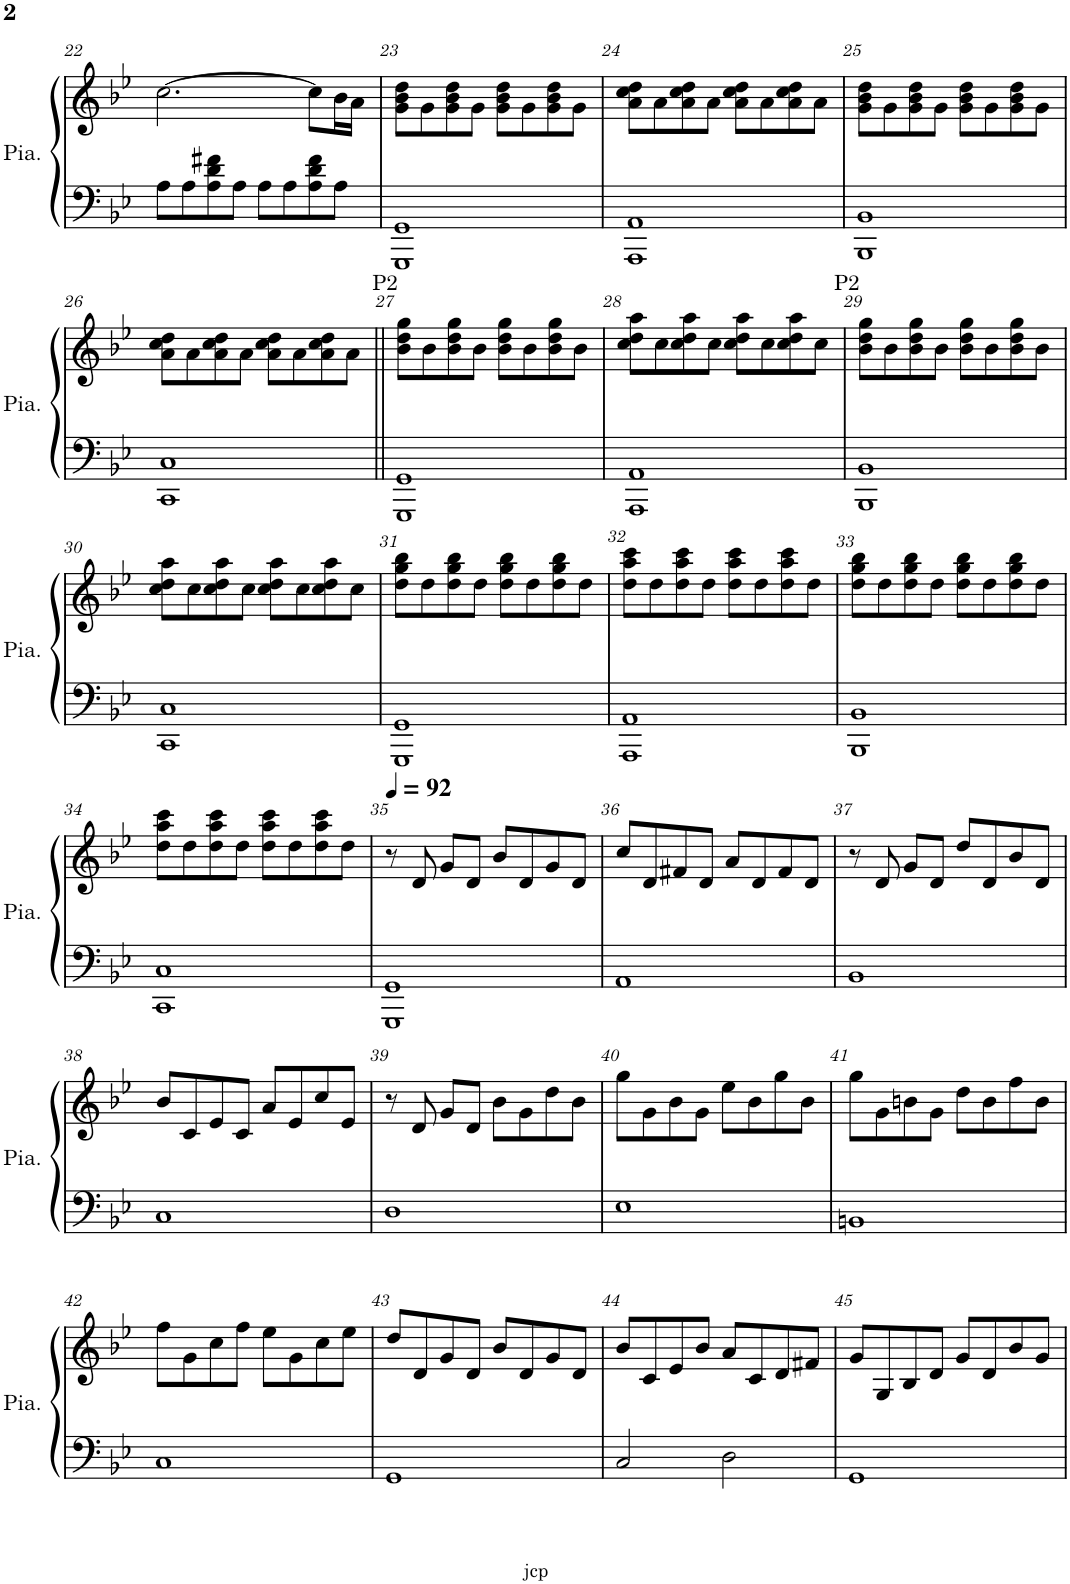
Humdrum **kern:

**kern	**kern
*part1	*part1
*staff2	*staff1
*I"Piano	*
*I'Pia.	*
!!LO:PB:g=z
*clefF4	*clefG2
*k[b-e-]	*k[b-e-]
*M4/4	*M4/4
=22	=22
8A\L	[2.cc\
8A\	.
8A\ 8d\ 8f#X\	.
8A\J	.
8A\L	.
8A\	.
8A\ 8d\ 8f#\	8cc\L]
8A\J	16b-\L
.	16a\JJ
=23	=23
1GGG 1GG	8g\ 8b-\ 8dd\L
.	8g\
.	8g\ 8b-\ 8dd\
.	8g\J
.	8g\ 8b-\ 8dd\L
.	8g\
.	8g\ 8b-\ 8dd\
.	8g\J
=24	=24
1AAA 1AA	8a\ 8cc\ 8dd\L
.	8a\
.	8a\ 8cc\ 8dd\
.	8a\J
.	8a\ 8cc\ 8dd\L
.	8a\
.	8a\ 8cc\ 8dd\
.	8a\J
=25	=25
1BBB- 1BB-	8g\ 8b-\ 8dd\L
.	8g\
.	8g\ 8b-\ 8dd\
.	8g\J
.	8g\ 8b-\ 8dd\L
.	8g\
.	8g\ 8b-\ 8dd\
.	8g\J
!!LO:LB:g=z
=26	=26
1CC 1C	8a\ 8cc\ 8dd\L
.	8a\
.	8a\ 8cc\ 8dd\
.	8a\J
.	8a\ 8cc\ 8dd\L
.	8a\
.	8a\ 8cc\ 8dd\
.	8a\J
=27||	=27||
!	!LO:TX:a:t=P2
1GGG 1GG	8b-\ 8dd\ 8gg\L
.	8b-\
.	8b-\ 8dd\ 8gg\
.	8b-\J
.	8b-\ 8dd\ 8gg\L
.	8b-\
.	8b-\ 8dd\ 8gg\
.	8b-\J
=28	=28
1AAA 1AA	8cc\ 8dd\ 8aa\L
.	8cc\
.	8cc\ 8dd\ 8aa\
.	8cc\J
.	8cc\ 8dd\ 8aa\L
.	8cc\
.	8cc\ 8dd\ 8aa\
.	8cc\J
=29	=29
!	!LO:TX:a:t=P2
1BBB- 1BB-	8b-\ 8dd\ 8gg\L
.	8b-\
.	8b-\ 8dd\ 8gg\
.	8b-\J
.	8b-\ 8dd\ 8gg\L
.	8b-\
.	8b-\ 8dd\ 8gg\
.	8b-\J
!!LO:LB:g=z
=30	=30
1CC 1C	8cc\ 8dd\ 8aa\L
.	8cc\
.	8cc\ 8dd\ 8aa\
.	8cc\J
.	8cc\ 8dd\ 8aa\L
.	8cc\
.	8cc\ 8dd\ 8aa\
.	8cc\J
=31	=31
1GGG 1GG	8dd\ 8gg\ 8bb-\L
.	8dd\
.	8dd\ 8gg\ 8bb-\
.	8dd\J
.	8dd\ 8gg\ 8bb-\L
.	8dd\
.	8dd\ 8gg\ 8bb-\
.	8dd\J
=32	=32
1AAA 1AA	8dd\ 8aa\ 8ccc\L
.	8dd\
.	8dd\ 8aa\ 8ccc\
.	8dd\J
.	8dd\ 8aa\ 8ccc\L
.	8dd\
.	8dd\ 8aa\ 8ccc\
.	8dd\J
=33	=33
1BBB- 1BB-	8dd\ 8gg\ 8bb-\L
.	8dd\
.	8dd\ 8gg\ 8bb-\
.	8dd\J
.	8dd\ 8gg\ 8bb-\L
.	8dd\
.	8dd\ 8gg\ 8bb-\
.	8dd\J
!!LO:LB:g=z
=34	=34
1CC 1C	8dd\ 8aa\ 8ccc\L
.	8dd\
.	8dd\ 8aa\ 8ccc\
.	8dd\J
.	8dd\ 8aa\ 8ccc\L
.	8dd\
.	8dd\ 8aa\ 8ccc\
.	8dd\J
=35	=35
*	*MM92
1GGG 1GG	8r
.	8d/
.	8g/L
.	8d/J
.	8b-/L
.	8d/
.	8g/
.	8d/J
=36	=36
1AA	8cc/L
.	8d/
.	8f#X/
.	8d/J
.	8a/L
.	8d/
.	8f#/
.	8d/J
=37	=37
1BB-	8r
.	8d/
.	8g/L
.	8d/J
.	8dd/L
.	8d/
.	8b-/
.	8d/J
!!LO:LB:g=z
=38	=38
1C	8b-/L
.	8c/
.	8e-/
.	8c/J
.	8a/L
.	8e-/
.	8cc/
.	8e-/J
=39	=39
1D	8r
.	8d/
.	8g/L
.	8d/J
.	8b-\L
.	8g\
.	8dd\
.	8b-\J
=40	=40
1E-	8gg\L
.	8g\
.	8b-\
.	8g\J
.	8ee-\L
.	8b-\
.	8gg\
.	8b-\J
=41	=41
1BBn	8gg\L
.	8g\
.	8bn\
.	8g\J
.	8dd\L
.	8b\
.	8ff\
.	8b\J
!!LO:LB:g=z
=42	=42
1C	8ff\L
.	8g\
.	8cc\
.	8ff\J
.	8ee-\L
.	8g\
.	8cc\
.	8ee-\J
=43	=43
1GG	8dd/L
.	8d/
.	8g/
.	8d/J
.	8b-/L
.	8d/
.	8g/
.	8d/J
=44	=44
2C/	8b-/L
.	8c/
.	8e-/
.	8b-/J
2D\	8a/L
.	8c/
.	8d/
.	8f#X/J
=45	=45
1GG	8g/L
.	8G/
.	8B-/
.	8d/J
.	8g/L
.	8d/
.	8b-/
.	8g/J
=	=
*-	*-
